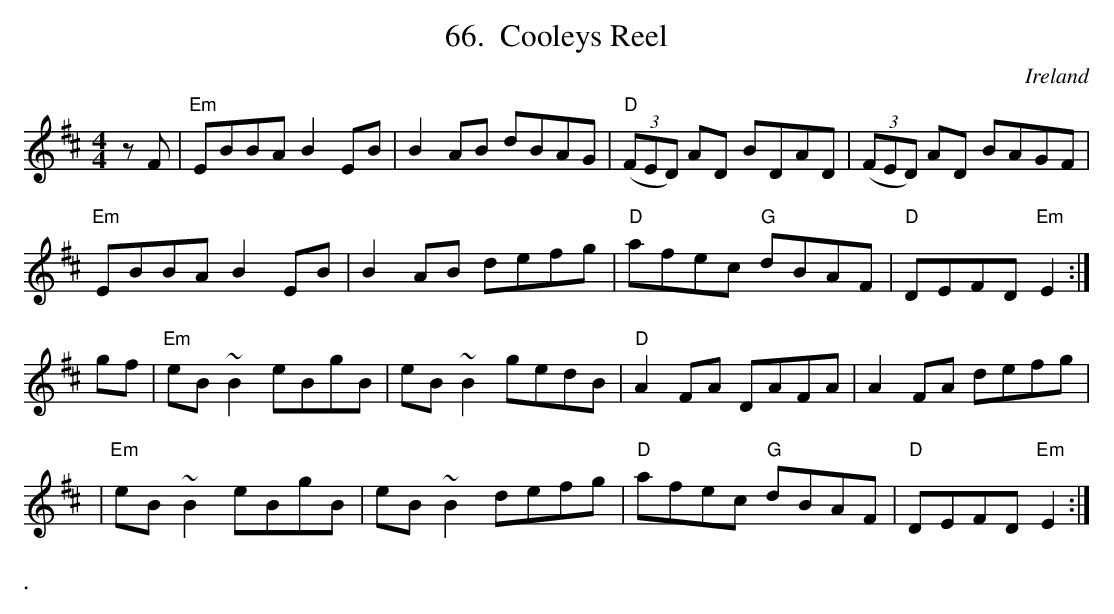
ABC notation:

X:1
T:Cooleys Reel
O:Ireland
M:4/4
L:1/8
%%score 1 | 2
K:Edor
zF  | "Em" EBBA  B2 EB | B2  AB dBAG | "D" (3(FED) AD BDAD | (3(FED)   AD  BAGF |
"Em" EBBA  B2 EB | B2  AB defg | "D" afec   "G" dBAF | "D" DEFD   "Em" E2 :|
gf  | "Em" eB ~B2 eBgB | eB ~B2 gedB | "D" A2   FA    DAFA | A2     FA     defg |
| "Em" eB ~B2 eBgB | eB ~B2 defg | "D" afec   "G" dBAF | "D" DEFD   "Em" E2 :|
